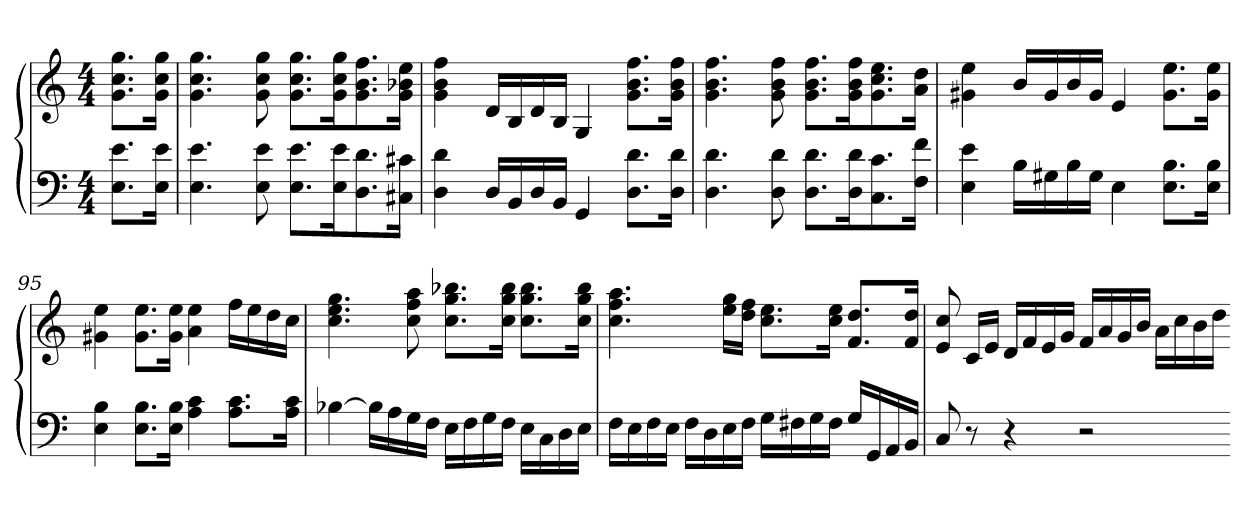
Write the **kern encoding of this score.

**kern	**kern
*part1	*part1
*staff2	*staff1
*clefF4	*clefG2
*k[]	*k[]
*C:	*C:
*M4/4	*M4/4
=	=
8.E 8.eL	8.g 8.cc 8.ggL
16E 16eJk	16g 16cc 16ggJk
=91	=91
4.E 4.e	4.g 4.cc 4.gg
8E 8e	8g 8cc 8gg
8.E 8.eL	8.g 8.cc 8.ggL
16E 16eK	16g 16cc 16ggK
8.D 8.d	8.g 8.b 8.ff
16C#X 16c#XJk	16g 16b-X 16eeJk
=92	=92
4D 4d	4g 4b 4ff
16DLL	16dLL
16BB	16B
16D	16d
16BBJJ	16BJJ
4GG	4G
8.D 8.dL	8.g 8.b 8.ffL
16D 16dJk	16g 16b 16ffJk
=93	=93
4.D 4.d	4.g 4.b 4.ff
8D 8d	8g 8b 8ff
8.D 8.dL	8.g 8.b 8.ffL
16D 16dK	16g 16b 16ffK
8.C 8.c	8.g 8.cc 8.ee
16F 16fJk	16a 16ddJk
=94	=94
4E 4e	4g#X 4ee
16BLL	16bLL
16G#X	16g#
16B	16b
16G#JJ	16g#JJ
4E	4e
8.E 8.BL	8.g# 8.eeL
16E 16BJk	16g# 16eeJk
=95	=95
4E 4B	4g#X 4ee
8.E 8.BL	8.g# 8.eeL
16E 16BJk	16g# 16eeJk
4A 4c	4a 4ee
8.A 8.cL	16ffLL
.	16ee
.	16dd
16A 16cJk	16ccJJ
=96	=96
[4B-X	4.cc 4.ee 4.gg
16B-LL]	.
16A	.
16G	8cc 8ff 8aa
16FJJ	.
16ELL	8.cc 8.gg 8.bb-XL
16F	.
16G	.
16FJJ	16cc 16gg 16bb-Jk
16ELL	8.cc 8.gg 8.bb-L
16C	.
16D	.
16EJJ	16cc 16gg 16bb-Jk
=97	=97
16FLL	4.cc 4.ff 4.aa
16E	.
16F	.
16EJJ	.
16FLL	.
16D	.
16E	16ee 16ggLL
16FJJ	16dd 16ffJJ
16GLL	8.cc 8.eeL
16F#X	.
16G	.
16F#JJ	16cc 16eeJk
16GLL	8.f 8.ddL
16GG	.
16AA	.
16BBJJ	16f 16ddJk
=98	=98
8C	8e 8cc
8r	16cLL
.	16eJJ
4r	16dLL
.	16f
.	16e
.	16gJJ
2r	16fLL
.	16a
.	16g
.	16bJJ
.	16aLL
.	16cc
.	16b
.	16ddJJ
=-	=-
*-	*-
